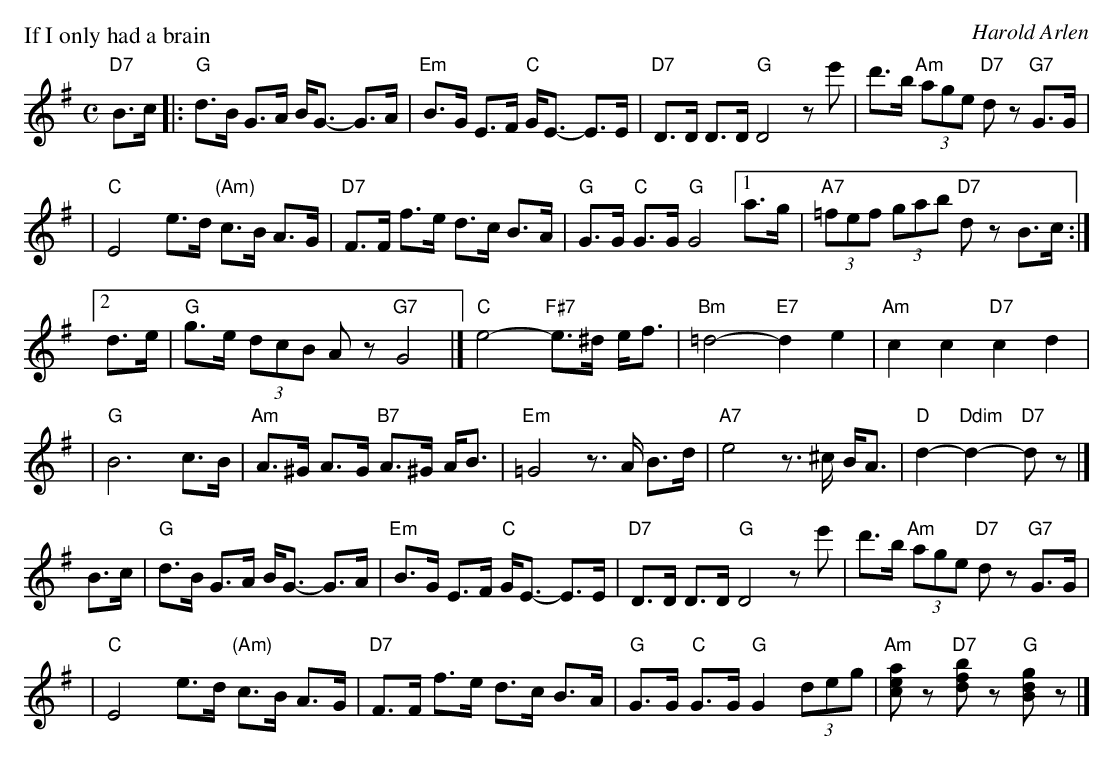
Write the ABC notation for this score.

X:1
P: If I only had a brain
C: Harold Arlen
M: C
L: 1/8
K: G
"D7"B>c \
|: "G"d>B G>A B<G- G>A | "Em"B>G E>F "C"G<E- E>E \
| "D7"D>D D>D "G"D4 ze' | d'>b "Am"(3age "D7"dz "G7"G>G |
| "C"E4 e>d "(Am)"c>B A>G | "D7"F>F f>e d>c B>A | "G"G>G "C"G>G "G"G4 \
[1 a>g | "A7"(3=fef (3gab "D7"dz B>c :|
[2 d>e | "G"g>e (3dcB Az "G7"G4 \
|]"C"e4- "F#7"e>^d e<f | "Bm"=d4- "E7"d2 e2 | "Am"c2 c2 "D7"c2 d2 |
| "G"B6 c>B | "Am"A>^G A>G "B7"A>^G A<B \
| "Em"=G4 z>A B>d | "A7"e4 z>^c B<A | "D"d2- "Ddim"d2- "D7"dz |]
B>c \
| "G"d>B G>A B<G- G>A | "Em"B>G E>F "C"G<E- E>E \
| "D7"D>D D>D "G"D4 ze' | d'>b "Am"(3age "D7"dz "G7"G>G |
| "C"E4 e>d "(Am)"c>B A>G | "D7"F>F f>e d>c B>A \
| "G"G>G "C"G>G "G"G2 (3deg | "Am"[aec]z "D7"[bfd]z "G"[gdB]z |]
